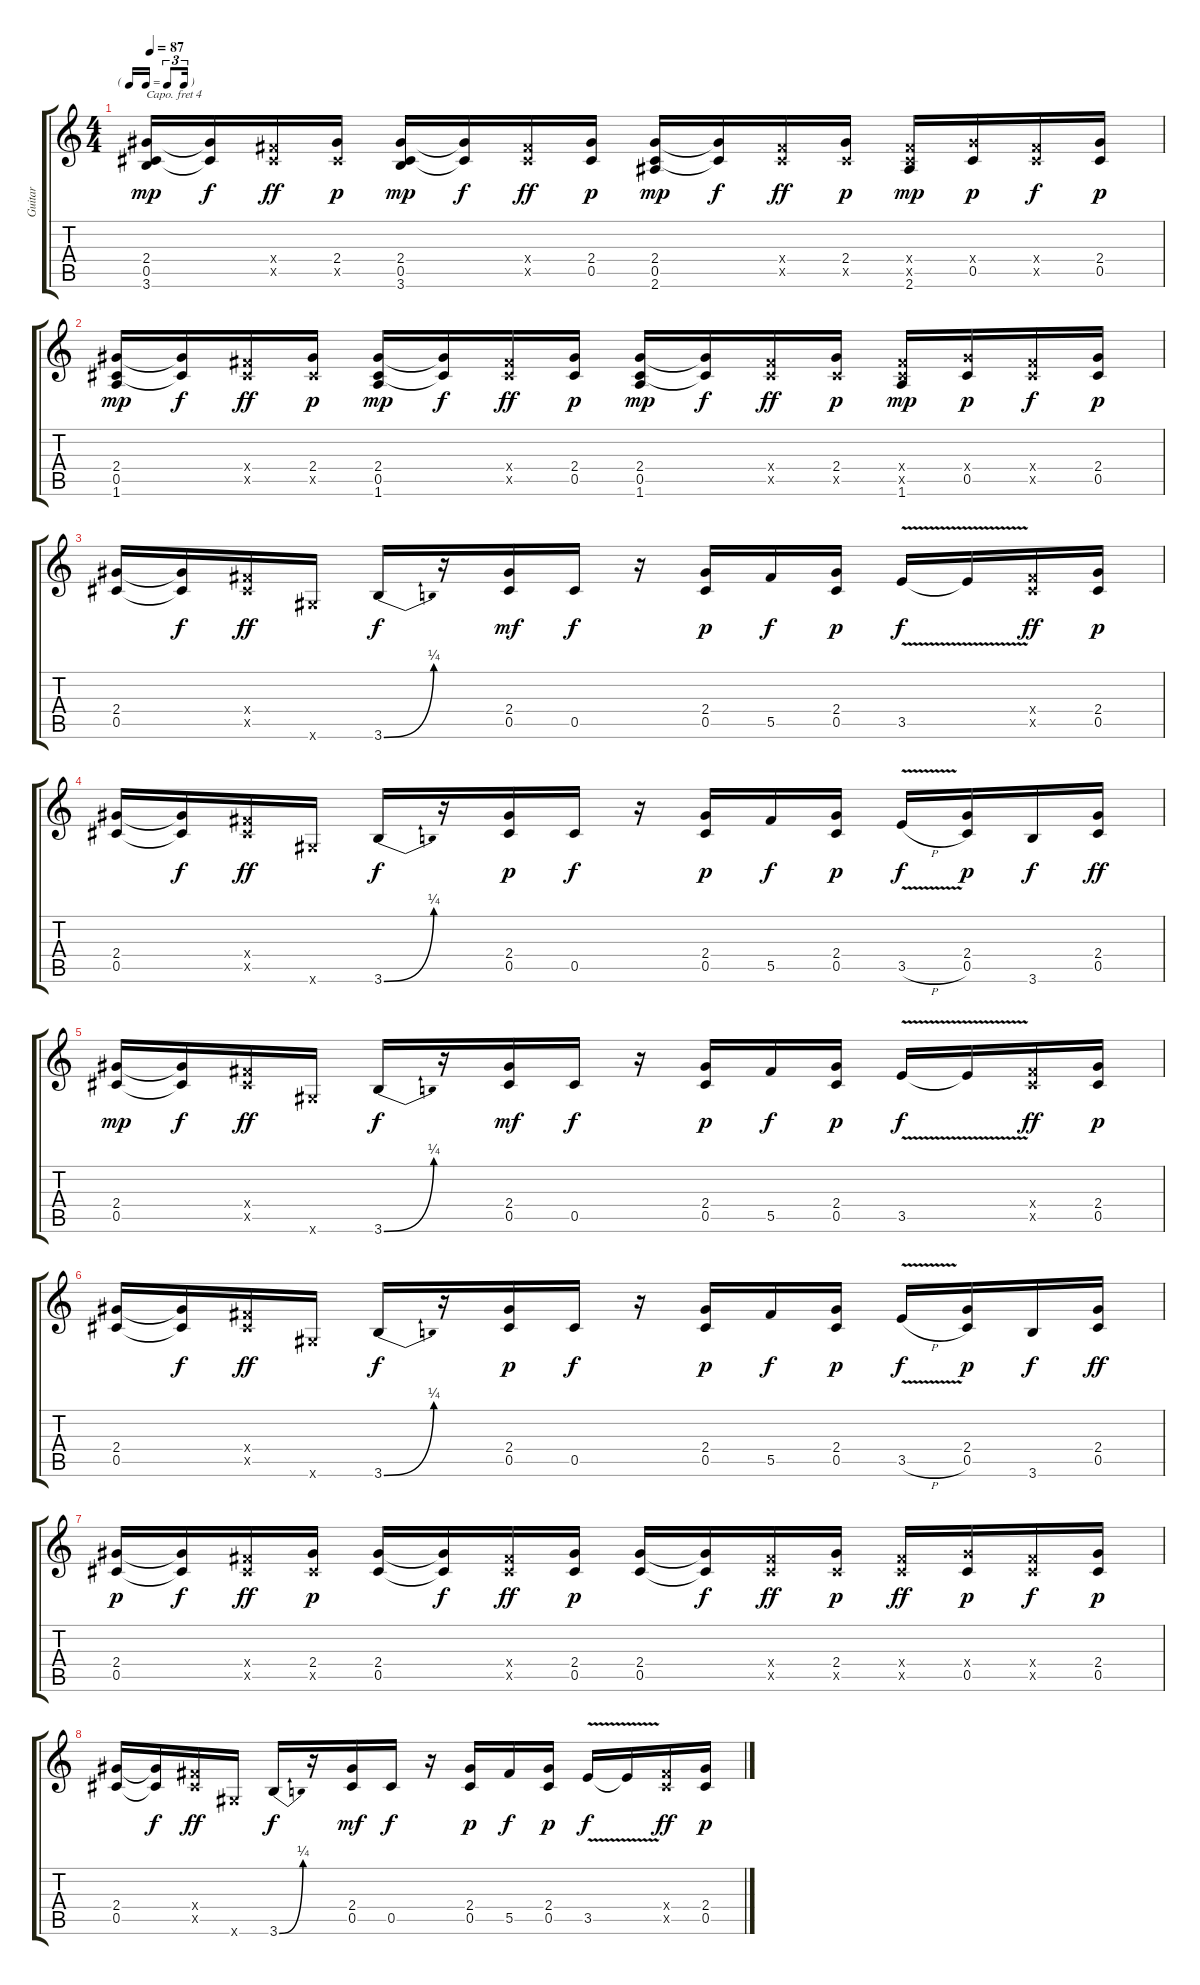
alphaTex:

\track ("Guitar" "Guitar") {instrument overdrivenguitar}
\staff {score tabs}
\capo 4
\tuning (E4 B3 G3 D3 A2 E2) {hide}
\ts (4 4)
\tf triplet16th
\tempo 87
\clef g2
\ks c
(2.4 0.5 3.6).16{dy mp} (2.4{t} 0.5{t}).16{dy f} (0.4{x} 0.5{x}).16{dy ff} (2.4 0.5{x}).16{dy p} (2.4 0.5 3.6).16{dy mp} (2.4{t} 0.5{t}).16{dy f} (0.4{x} 0.5{x}).16{dy ff} (2.4 0.5).16{dy p} (2.4 0.5 2.6).16{dy mp} (2.4{t} 0.5{t}).16{dy f} (0.4{x} 0.5{x}).16{dy ff} (2.4 0.5{x}).16{dy p} (0.4{x} 0.5{x} 2.6).16{dy mp} (2.4{x} 0.5).16{dy p} (0.4{x} 0.5{x}).16{dy f} (2.4 0.5).16{dy p} |
(2.4 0.5 1.6).16{dy mp} (2.4{t} 0.5{t}).16{dy f} (0.4{x} 0.5{x}).16{dy ff} (2.4 0.5{x}).16{dy p} (2.4 0.5 1.6).16{dy mp} (2.4{t} 0.5{t}).16{dy f} (0.4{x} 0.5{x}).16{dy ff} (2.4 0.5).16{dy p} (2.4 0.5 1.6).16{dy mp} (2.4{t} 0.5{t}).16{dy f} (0.4{x} 0.5{x}).16{dy ff} (2.4 0.5{x}).16{dy p} (0.4{x} 0.5{x} 1.6).16{dy mp} (2.4{x} 0.5).16{dy p} (0.4{x} 0.5{x}).16{dy f} (2.4 0.5).16{dy p} |
(2.4 0.5).16 (2.4{t} 0.5{t}).16{dy f} (0.4{x} 0.5{x}).16{dy ff} 0.6{x}.16 3.6{be (bend 0 0 60 1)}.16{dy f} r.16 (2.4 0.5).16{dy mf} 0.5.16{dy f} r.16 (2.4 0.5).16{dy p} 5.5.16{dy f} (2.4 0.5).16{dy p} 3.5{v}.16{dy f} 3.5{t}.16 (0.4{x} 0.5{x}).16{dy ff} (2.4 0.5).16{dy p} |
(2.4 0.5).16 (2.4{t} 0.5{t}).16{dy f} (0.4{x} 0.5{x}).16{dy ff} 0.6{x}.16 3.6{be (bend 0 0 60 1)}.16{dy f} r.16 (2.4 0.5).16{dy p} 0.5.16{dy f} r.16 (2.4 0.5).16{dy p} 5.5.16{dy f} (2.4 0.5).16{dy p} 3.5{v h}.16{dy f} (2.4 0.5).16{dy p} 3.6.16{dy f} (2.4 0.5).16{dy ff} |
(2.4 0.5).16{dy mp} (2.4{t} 0.5{t}).16{dy f} (0.4{x} 0.5{x}).16{dy ff} 0.6{x}.16 3.6{be (bend 0 0 60 1)}.16{dy f} r.16 (2.4 0.5).16{dy mf} 0.5.16{dy f} r.16 (2.4 0.5).16{dy p} 5.5.16{dy f} (2.4 0.5).16{dy p} 3.5{v}.16{dy f} 3.5{t}.16 (0.4{x} 0.5{x}).16{dy ff} (2.4 0.5).16{dy p} |
(2.4 0.5).16 (2.4{t} 0.5{t}).16{dy f} (0.4{x} 0.5{x}).16{dy ff} 0.6{x}.16 3.6{be (bend 0 0 60 1)}.16{dy f} r.16 (2.4 0.5).16{dy p} 0.5.16{dy f} r.16 (2.4 0.5).16{dy p} 5.5.16{dy f} (2.4 0.5).16{dy p} 3.5{v h}.16{dy f} (2.4 0.5).16{dy p} 3.6.16{dy f} (2.4 0.5).16{dy ff} |
(2.4 0.5).16{dy p} (2.4{t} 0.5{t}).16{dy f} (0.4{x} 0.5{x}).16{dy ff} (2.4 0.5{x}).16{dy p} (2.4 0.5).16 (2.4{t} 0.5{t}).16{dy f} (0.4{x} 0.5{x}).16{dy ff} (2.4 0.5).16{dy p} (2.4 0.5).16 (2.4{t} 0.5{t}).16{dy f} (0.4{x} 0.5{x}).16{dy ff} (2.4 0.5{x}).16{dy p} (0.4{x} 0.5{x}).16{dy ff} (2.4{x} 0.5).16{dy p} (0.4{x} 0.5{x}).16{dy f} (2.4 0.5).16{dy p} |
(2.4 0.5).16 (2.4{t} 0.5{t}).16{dy f} (0.4{x} 0.5{x}).16{dy ff} 0.6{x}.16 3.6{be (bend 0 0 60 1)}.16{dy f} r.16 (2.4 0.5).16{dy mf} 0.5.16{dy f} r.16 (2.4 0.5).16{dy p} 5.5.16{dy f} (2.4 0.5).16{dy p} 3.5{v}.16{dy f} 3.5{t}.16 (0.4{x} 0.5{x}).16{dy ff} (2.4 0.5).16{dy p}
